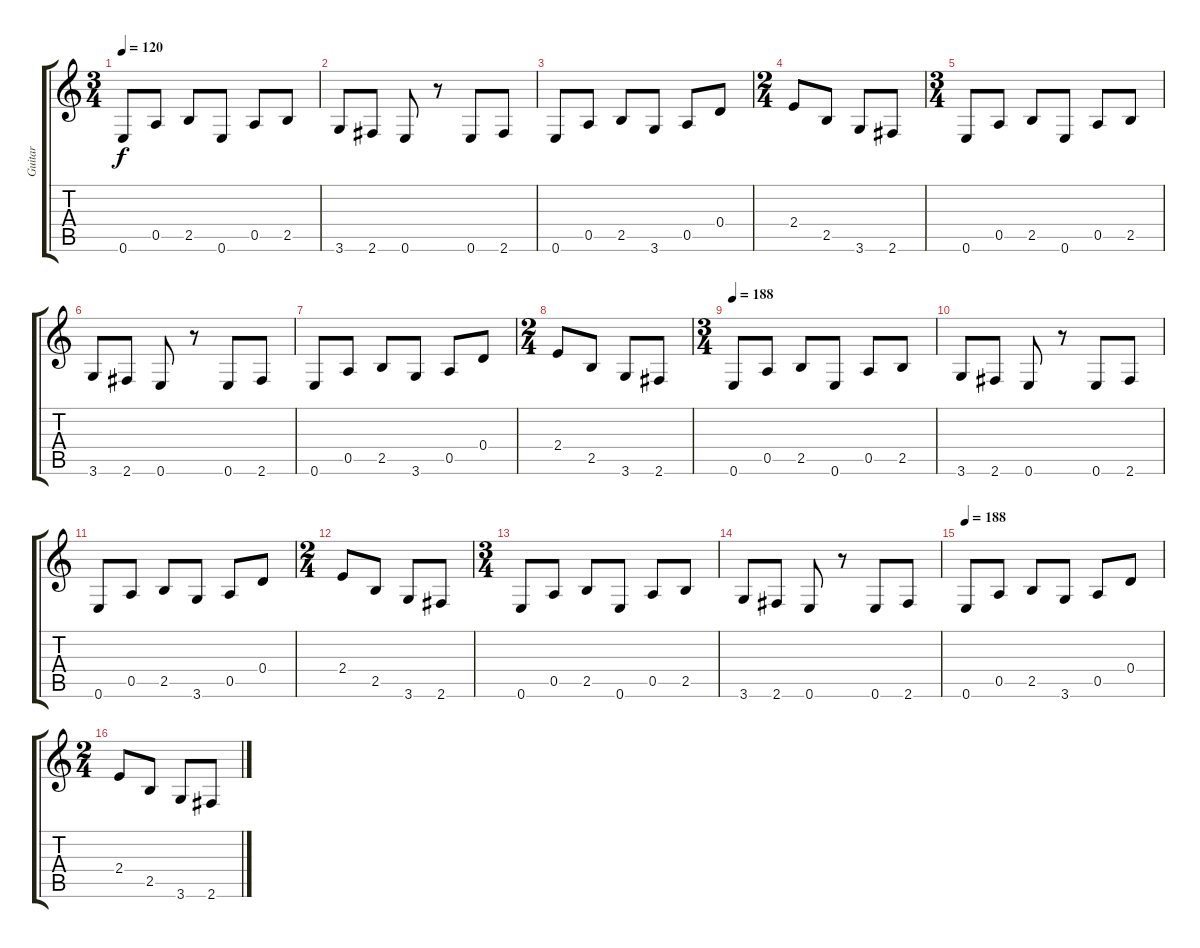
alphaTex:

\track ("Guitar" "Guitar") {instrument distortionguitar}
\staff {score tabs}
\tuning (E4 B3 G3 D3 A2 E2) {hide}
\ts (3 4)
\tempo 120
\tempo 188
\tempo 120
\clef g2
\ks c
0.6.8{dy f instrument distortionguitar} 0.5.8 2.5.8 0.6.8 0.5.8 2.5.8 |
3.6.8 2.6.8 0.6.8 r.8 0.6.8 2.6.8 |
0.6.8 0.5.8 2.5.8 3.6.8 0.5.8 0.4.8 |
\ts (2 4)
2.4.8 2.5.8 3.6.8 2.6.8 |
\ts (3 4)
0.6.8 0.5.8 2.5.8 0.6.8 0.5.8 2.5.8 |
3.6.8 2.6.8 0.6.8 r.8 0.6.8 2.6.8 |
0.6.8 0.5.8 2.5.8 3.6.8 0.5.8 0.4.8 |
\ts (2 4)
2.4.8 2.5.8 3.6.8 2.6.8 |
\ts (3 4)
\tempo 188
0.6.8 0.5.8 2.5.8 0.6.8 0.5.8 2.5.8 |
3.6.8 2.6.8 0.6.8 r.8 0.6.8 2.6.8 |
0.6.8 0.5.8 2.5.8 3.6.8 0.5.8 0.4.8 |
\ts (2 4)
2.4.8 2.5.8 3.6.8 2.6.8 |
\ts (3 4)
0.6.8 0.5.8 2.5.8 0.6.8 0.5.8 2.5.8 |
3.6.8 2.6.8 0.6.8 r.8 0.6.8 2.6.8 |
\tempo 188
0.6.8 0.5.8 2.5.8 3.6.8 0.5.8 0.4.8 |
\ts (2 4)
2.4.8 2.5.8 3.6.8 2.6.8
